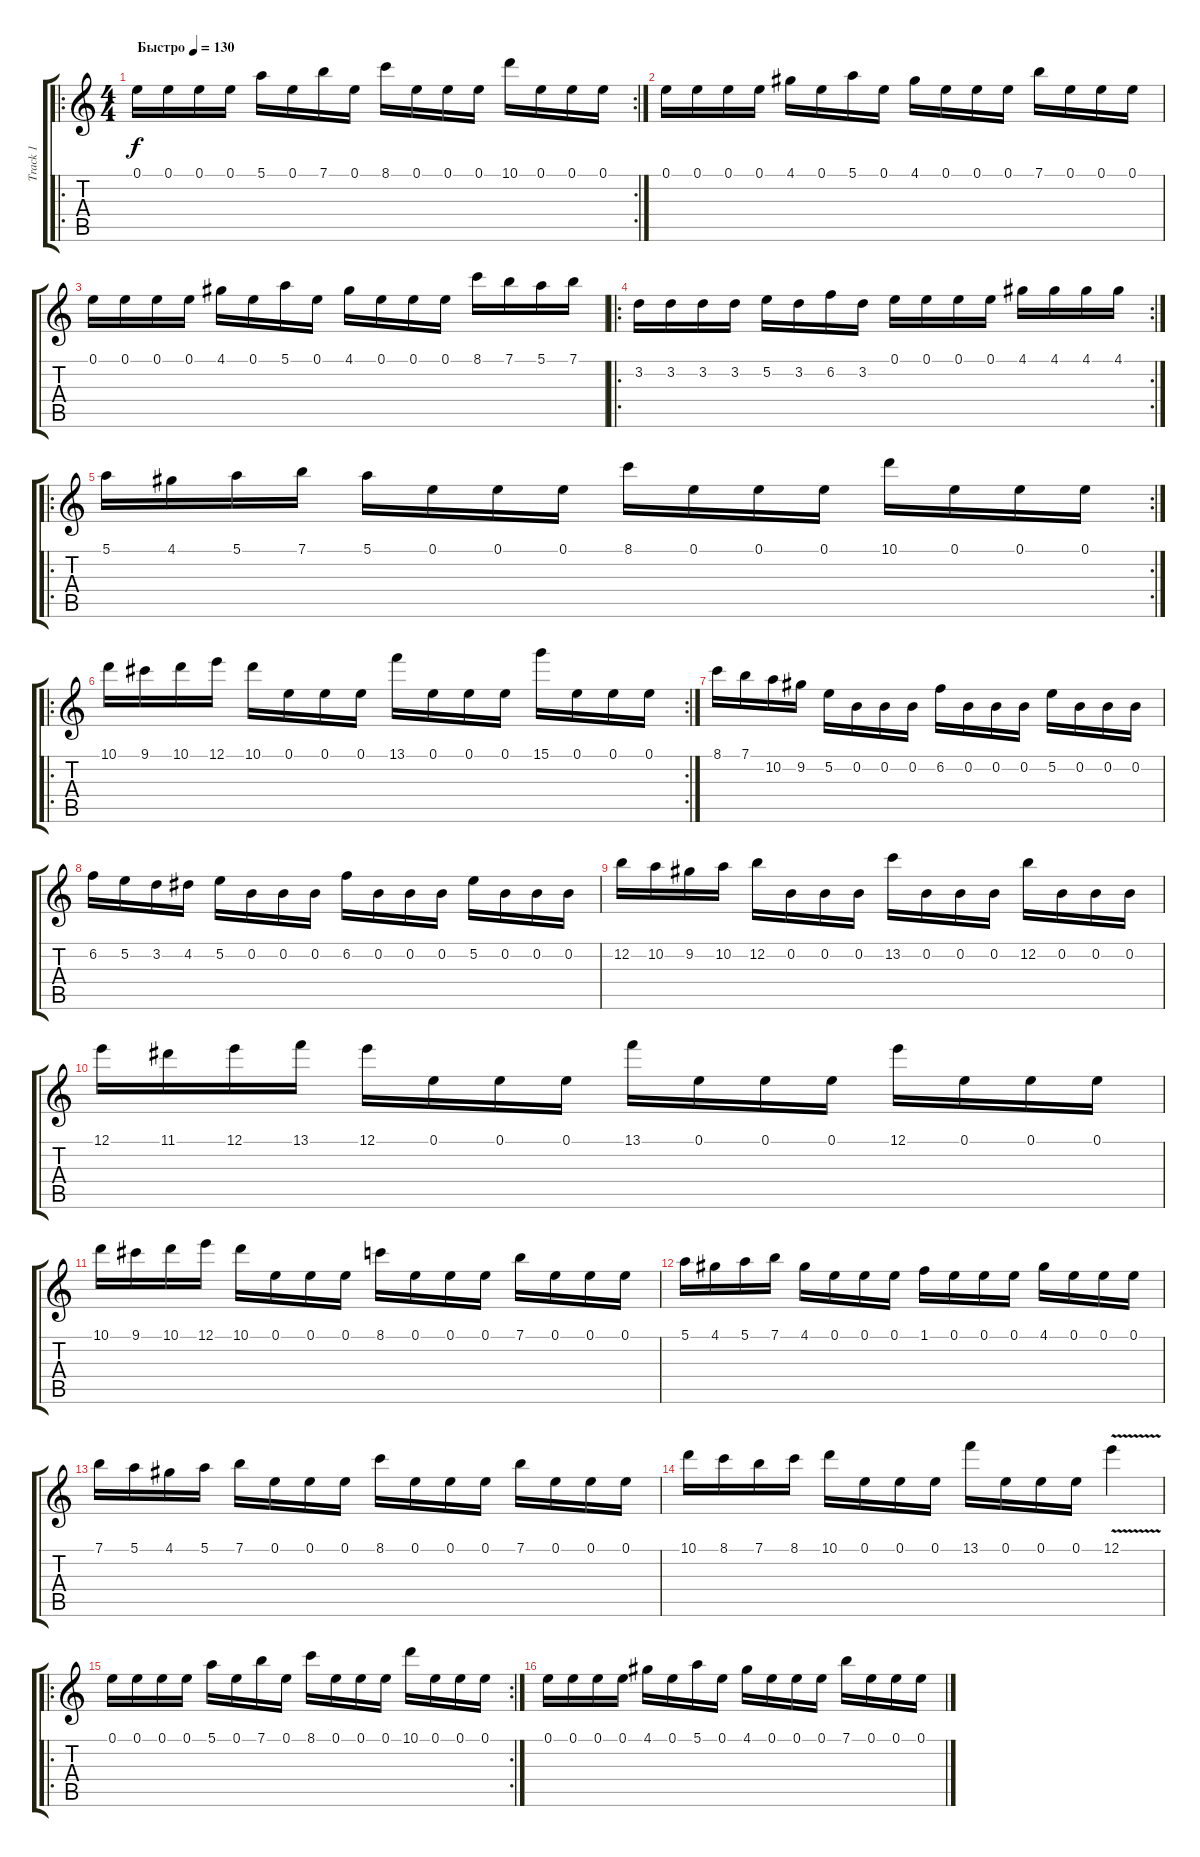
\track ("Track 1" "Track 1") {instrument distortionguitar}
\staff {score tabs}
\tuning (E4 B3 G3 D3 A2 E2) {hide}
\ro
\rc 2
\ts (4 4)
\tempo (130 "Быстро")
\clef g2
\ks aminor
0.1.16{dy f instrument distortionguitar} 0.1.16 0.1.16 0.1.16 5.1.16 0.1.16 7.1.16 0.1.16 8.1.16 0.1.16 0.1.16 0.1.16 10.1.16 0.1.16 0.1.16 0.1.16 |
0.1.16 0.1.16 0.1.16 0.1.16 4.1.16 0.1.16 5.1.16 0.1.16 4.1.16 0.1.16 0.1.16 0.1.16 7.1.16 0.1.16 0.1.16 0.1.16 |
0.1.16 0.1.16 0.1.16 0.1.16 4.1.16 0.1.16 5.1.16 0.1.16 4.1.16 0.1.16 0.1.16 0.1.16 8.1.16 7.1.16 5.1.16 7.1.16 |
\ro
\rc 2
3.2.16 3.2.16 3.2.16 3.2.16 5.2.16 3.2.16 6.2.16 3.2.16 0.1.16 0.1.16 0.1.16 0.1.16 4.1.16 4.1.16 4.1.16 4.1.16 |
\ro
\rc 2
5.1.16 4.1.16 5.1.16 7.1.16 5.1.16 0.1.16 0.1.16 0.1.16 8.1.16 0.1.16 0.1.16 0.1.16 10.1.16 0.1.16 0.1.16 0.1.16 |
\ro
\rc 2
10.1.16 9.1.16 10.1.16 12.1.16 10.1.16 0.1.16 0.1.16 0.1.16 13.1.16 0.1.16 0.1.16 0.1.16 15.1.16 0.1.16 0.1.16 0.1.16 |
8.1.16 7.1.16 10.2.16 9.2.16 5.2.16 0.2.16 0.2.16 0.2.16 6.2.16 0.2.16 0.2.16 0.2.16 5.2.16 0.2.16 0.2.16 0.2.16 |
6.2.16 5.2.16 3.2.16 4.2.16 5.2.16 0.2.16 0.2.16 0.2.16 6.2.16 0.2.16 0.2.16 0.2.16 5.2.16 0.2.16 0.2.16 0.2.16 |
12.2.16 10.2.16 9.2.16 10.2.16 12.2.16 0.2.16 0.2.16 0.2.16 13.2.16 0.2.16 0.2.16 0.2.16 12.2.16 0.2.16 0.2.16 0.2.16 |
12.1.16 11.1.16 12.1.16 13.1.16 12.1.16 0.1.16 0.1.16 0.1.16 13.1.16 0.1.16 0.1.16 0.1.16 12.1.16 0.1.16 0.1.16 0.1.16 |
10.1.16 9.1.16 10.1.16 12.1.16 10.1.16 0.1.16 0.1.16 0.1.16 8.1.16 0.1.16 0.1.16 0.1.16 7.1.16 0.1.16 0.1.16 0.1.16 |
5.1.16 4.1.16 5.1.16 7.1.16 4.1.16 0.1.16 0.1.16 0.1.16 1.1.16 0.1.16 0.1.16 0.1.16 4.1.16 0.1.16 0.1.16 0.1.16 |
7.1.16 5.1.16 4.1.16 5.1.16 7.1.16 0.1.16 0.1.16 0.1.16 8.1.16 0.1.16 0.1.16 0.1.16 7.1.16 0.1.16 0.1.16 0.1.16 |
10.1.16 8.1.16 7.1.16 8.1.16 10.1.16 0.1.16 0.1.16 0.1.16 13.1.16 0.1.16 0.1.16 0.1.16 12.1{v}.4 |
\ro
\rc 2
0.1.16 0.1.16 0.1.16 0.1.16 5.1.16 0.1.16 7.1.16 0.1.16 8.1.16 0.1.16 0.1.16 0.1.16 10.1.16 0.1.16 0.1.16 0.1.16 |
0.1.16 0.1.16 0.1.16 0.1.16 4.1.16 0.1.16 5.1.16 0.1.16 4.1.16 0.1.16 0.1.16 0.1.16 7.1.16 0.1.16 0.1.16 0.1.16
